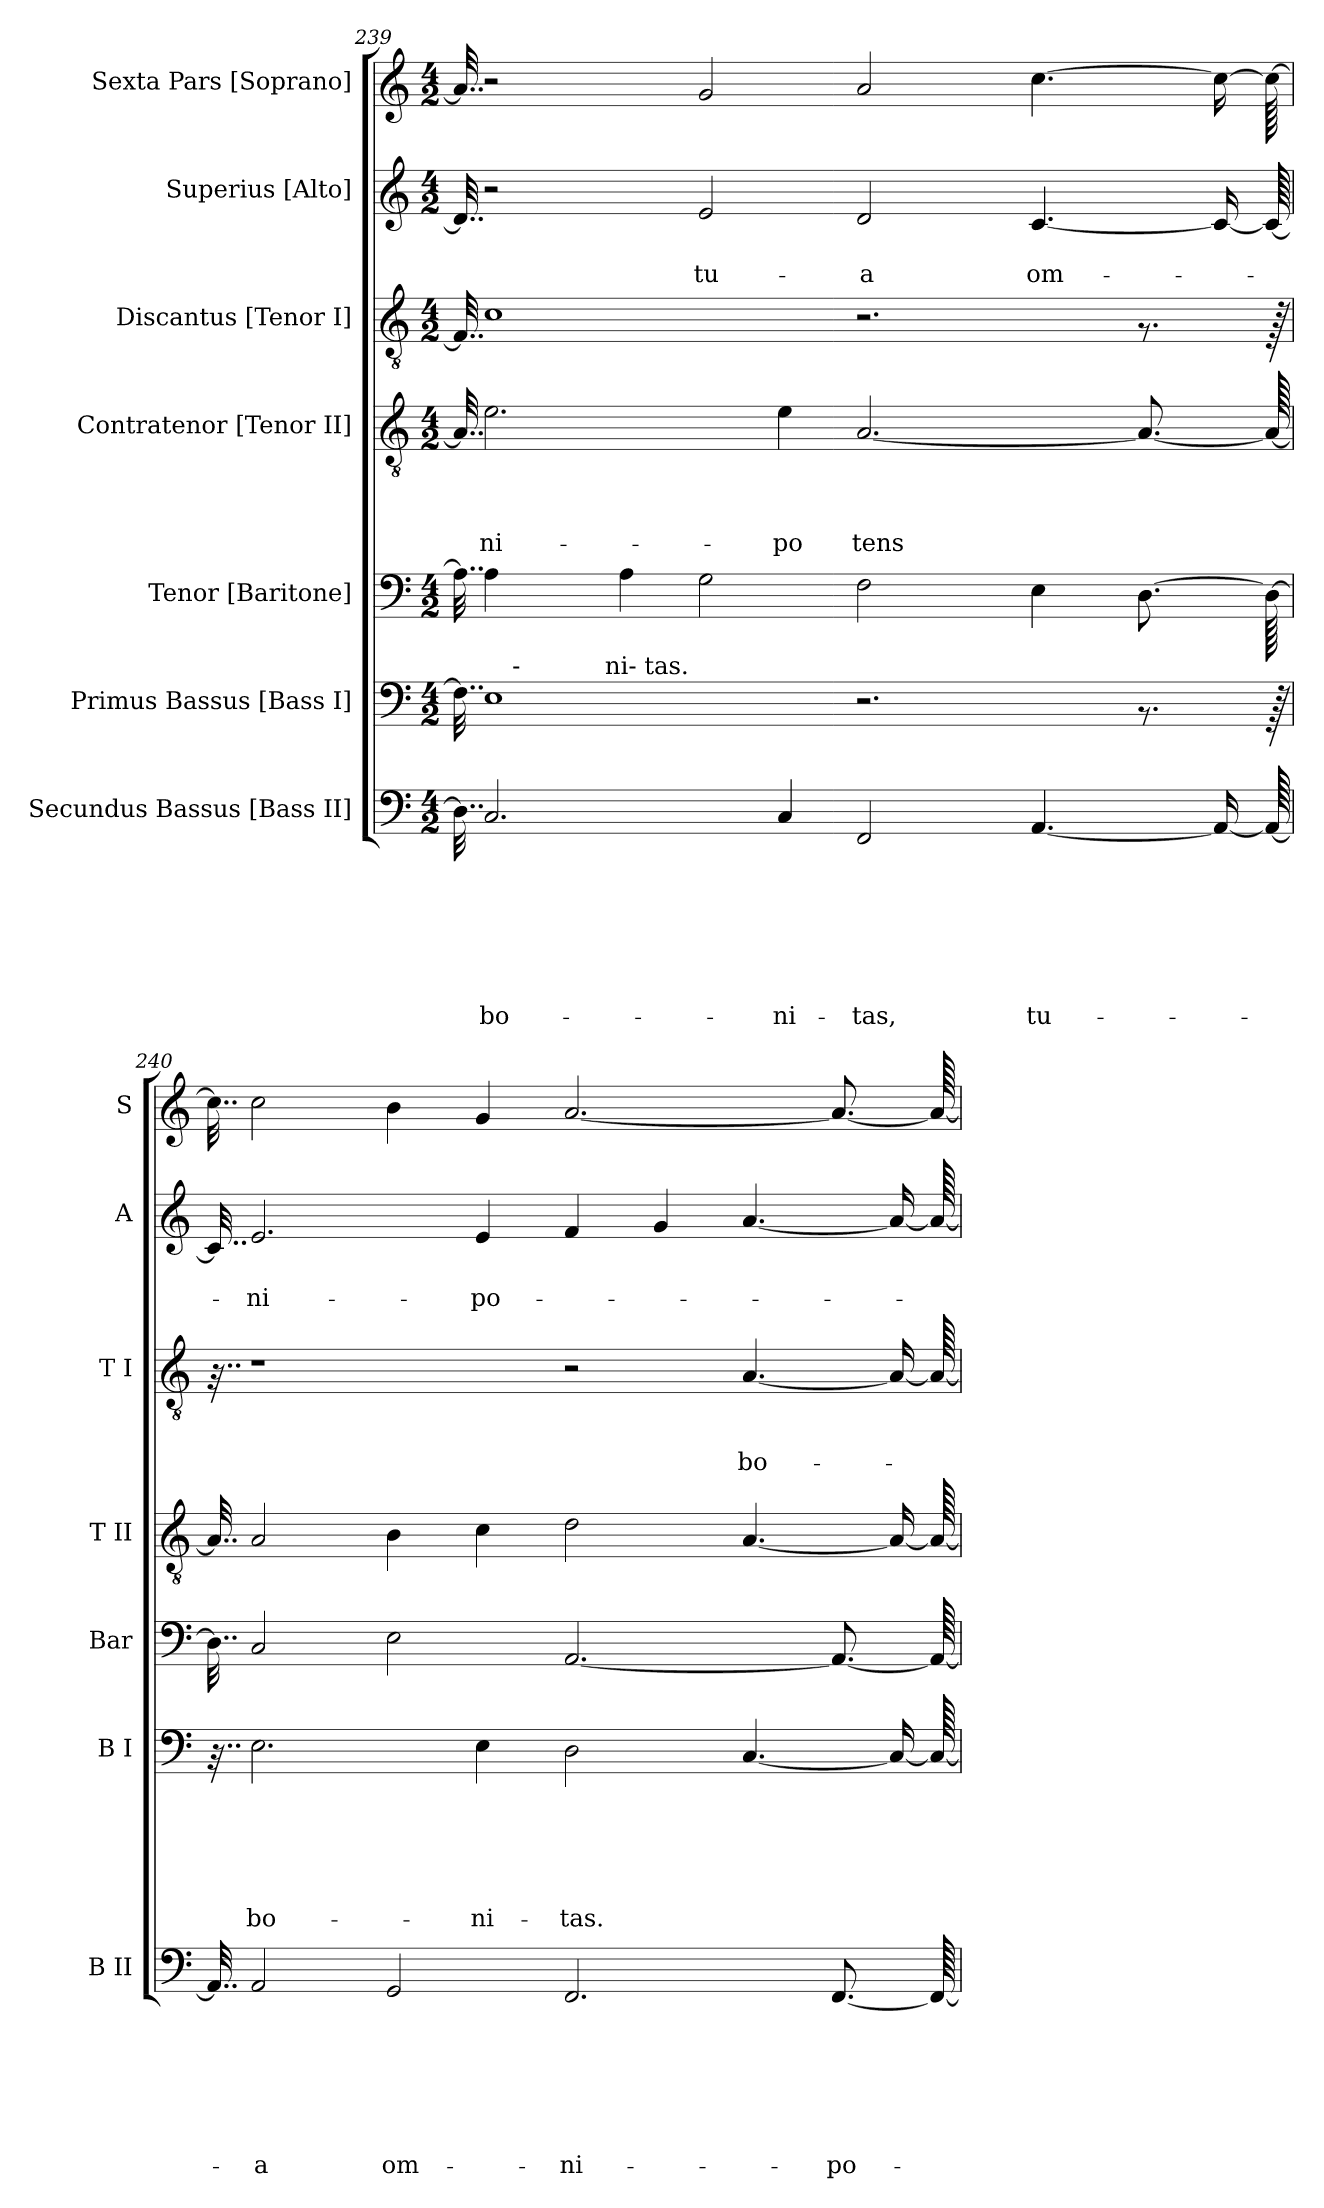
**kern	**text	**text	**text	**text	**text	**text	**text	**kern	**text	**text	**text	**text	**text	**text	**kern	**kern	**text	**text	**text	**text	**kern	**text	**text	**text	**kern	**text	**text	**kern	**text
*part7	*part7	*part7	*part7	*part7	*part7	*part7	*part7	*part6	*part6	*part6	*part6	*part6	*part6	*part6	*part5	*part4	*part4	*part4	*part4	*part4	*part3	*part3	*part3	*part3	*part2	*part2	*part2	*part1	*part1
*staff7	*staff7	*staff7	*staff7	*staff7	*staff7	*staff7	*staff7	*staff6	*staff6	*staff6	*staff6	*staff6	*staff6	*staff6	*staff5	*staff4	*staff4	*staff4	*staff4	*staff4	*staff3	*staff3	*staff3	*staff3	*staff2	*staff2	*staff2	*staff1	*staff1
*I"Secundus Bassus [Bass II]	*	*	*	*	*	*	*	*I"Primus Bassus [Bass I]	*	*	*	*	*	*	*I"Tenor [Baritone]	*I"Contratenor [Tenor II]	*	*	*	*	*I"Discantus [Tenor I]	*	*	*	*I"Superius [Alto]	*	*	*I"Sexta Pars [Soprano]	*
*I'B II	*	*	*	*	*	*	*	*I'B I	*	*	*	*	*	*	*I'Bar	*I'T II	*	*	*	*	*I'T I	*	*	*	*I'A	*	*	*I'S	*
!!LO:PB:g=z
*clefF4	*	*	*	*	*	*	*	*clefF4	*	*	*	*	*	*	*clefF4	*clefGv2	*	*	*	*	*clefGv2	*	*	*	*clefG2	*	*	*clefG2	*
*k[]	*	*	*	*	*	*	*	*k[]	*	*	*	*	*	*	*k[]	*k[]	*	*	*	*	*k[]	*	*	*	*k[]	*	*	*k[]	*
*C:	*	*	*	*	*	*	*	*C:	*	*	*	*	*	*	*C:	*C:	*	*	*	*	*C:	*	*	*	*C:	*	*	*C:	*
*M4/2	*	*	*	*	*	*	*	*M4/2	*	*	*	*	*	*	*M4/2	*M4/2	*	*	*	*	*M4/2	*	*	*	*M4/2	*	*	*M4/2	*
=239	=239	=239	=239	=239	=239	=239	=239	=239	=239	=239	=239	=239	=239	=239	=239	=239	=239	=239	=239	=239	=239	=239	=239	=239	=239	=239	=239	=239	=239
*	*	*	*	*	*	*	*	*^	*	*	*	*	*	*	*	*	*	*	*	*	*	*	*	*	*	*	*	*	*
*	*	*	*	*	*	*	*	*	*^	*	*	*	*	*	*	*	*	*	*	*	*	*	*	*	*	*	*	*	*	*
32..D\]	.	.	.	.	.	.	.	32..F\]	16ryy	4ryy	.	.	.	.	.	.	32..A\]	32..A/]	.	.	.	.	32..F/]	.	.	.	32..d/]	.	.	32..a/]	.
!	!	!	!	!	!	!	!LO:LY:b:rj	!	!	!	!	!	!	!	!	!	!	!	!	!	!	!LO:LY:b	!	!	!	!	!	!	!	!	!
2.C/	.	.	.	.	.	.	bo-	1E	.	.	.	.	.	.	.	.	4A\	2.e\	.	.	.	-ni-	1c	.	.	.	2r	.	.	2r	.
.	.	.	.	.	.	.	.	.	64.ryy	.	.	.	.	.	.	.	.	.	.	.	.	.	.	.	.	.	.	.	.	.	.
!	!	!	!	!	!	!	!	!	!LO:TX:a:t=-	!	!	!	!	!	!	!	!	!	!	!	!	!	!	!	!	!	!	!	!	!	!
.	.	.	.	.	.	.	.	.	1ryy	.	.	.	.	.	.	.	.	.	.	.	.	.	.	.	.	.	.	.	.	.	.
.	.	.	.	.	.	.	.	.	.	32ryy	.	.	.	.	.	.	.	.	.	.	.	.	.	.	.	.	.	.	.	.	.
.	.	.	.	.	.	.	.	.	.	128ryy	.	.	.	.	.	.	.	.	.	.	.	.	.	.	.	.	.	.	.	.	.
!	!	!	!	!	!	!	!	!	!	!LO:TX:a:t=ni- tas.	!	!	!	!	!	!	!	!	!	!	!	!	!	!	!	!	!	!	!	!	!
.	.	.	.	.	.	.	.	.	.	1ryy	.	.	.	.	.	.	.	.	.	.	.	.	.	.	.	.	.	.	.	.	.
.	.	.	.	.	.	.	.	.	.	.	.	.	.	.	.	.	4A\	.	.	.	.	.	.	.	.	.	.	.	.	.	.
!	!	!	!	!	!	!	!	!	!	!	!	!	!	!	!	!	!	!	!	!	!	!	!	!	!	!	!	!	!LO:LY:b	!	!
.	.	.	.	.	.	.	.	.	.	.	.	.	.	.	.	.	2G\	.	.	.	.	.	.	.	.	.	2e/	.	tu-	2g/	.
!	!	!	!	!	!	!	!LO:LY:b:rj	!	!	!	!	!	!	!	!	!	!	!	!	!	!	!LO:LY:b	!	!	!	!	!	!	!	!	!
4C/	.	.	.	.	.	.	-ni-	.	.	.	.	.	.	.	.	.	.	4e\	.	.	.	-po	.	.	.	.	.	.	.	.	.
!	!	!	!	!	!	!	!LO:LY:b:rj	!	!	!	!	!	!	!	!	!	!	!	!	!	!	!LO:LY:b	!	!	!	!	!	!	!LO:LY:b	!	!
2FF/	.	.	.	.	.	.	-tas,	2.r	.	.	.	.	.	.	.	.	2F\	[<2.A/	.	.	.	tens	2.r	.	.	.	2d/	.	-a	2a/	.
.	.	.	.	.	.	.	.	.	2ryy	.	.	.	.	.	.	.	.	.	.	.	.	.	.	.	.	.	.	.	.	.	.
.	.	.	.	.	.	.	.	.	.	2ryy	.	.	.	.	.	.	.	.	.	.	.	.	.	.	.	.	.	.	.	.	.
!	!	!	!	!	!	!	!LO:LY:b:rj	!	!	!	!	!	!	!	!	!	!	!	!	!	!	!	!	!	!	!	!	!	!LO:LY:b	!	!
[<4.AA/	.	.	.	.	.	.	tu-	.	.	.	.	.	.	.	.	.	4E\	.	.	.	.	.	.	.	.	.	[<4.c/	.	om-	[>4.cc\	.
.	.	.	.	.	.	.	.	.	4ryy	.	.	.	.	.	.	.	.	.	.	.	.	.	.	.	.	.	.	.	.	.	.
.	.	.	.	.	.	.	.	.	.	8ryy	.	.	.	.	.	.	.	.	.	.	.	.	.	.	.	.	.	.	.	.	.
.	.	.	.	.	.	.	.	8.rAA	.	.	.	.	.	.	.	.	[>8.D\	8.A/_	.	.	.	.	8.rF	.	.	.	.	.	.	.	.
.	.	.	.	.	.	.	.	.	8ryy	.	.	.	.	.	.	.	.	.	.	.	.	.	.	.	.	.	.	.	.	.	.
.	.	.	.	.	.	.	.	.	.	16ryy	.	.	.	.	.	.	.	.	.	.	.	.	.	.	.	.	.	.	.	.	.
16AA/_	.	.	.	.	.	.	.	.	.	.	.	.	.	.	.	.	.	.	.	.	.	.	.	.	.	.	16c/_	.	.	16cc\_	.
.	.	.	.	.	.	.	.	.	32ryy	.	.	.	.	.	.	.	.	.	.	.	.	.	.	.	.	.	.	.	.	.	.
.	.	.	.	.	.	.	.	.	.	64.ryy	.	.	.	.	.	.	.	.	.	.	.	.	.	.	.	.	.	.	.	.	.
128AA/_	.	.	.	.	.	.	.	128rAA	128ryy	.	.	.	.	.	.	.	128D\_	128A/_	.	.	.	.	128rF	.	.	.	128c/_	.	.	128cc\_	.
*	*	*	*	*	*	*	*	*v	*v	*v	*	*	*	*	*	*	*	*	*	*	*	*	*	*	*	*	*	*	*	*	*
=240	=240	=240	=240	=240	=240	=240	=240	=240	=240	=240	=240	=240	=240	=240	=240	=240	=240	=240	=240	=240	=240	=240	=240	=240	=240	=240	=240	=240	=240
32..AA/]	.	.	.	.	.	.	.	32..rAA	.	.	.	.	.	.	32..D\]	32..A/]	.	.	.	.	32..rF	.	.	.	32..c/]	.	.	32..cc\]	.
!	!	!	!	!	!	!	!LO:LY:b:rj	!	!	!	!	!	!	!LO:LY:b	!	!	!	!	!	!	!	!	!	!	!	!	!LO:LY:b	!	!
2AA/	.	.	.	.	.	.	-a	2.E\	.	.	.	.	.	bo-	2C/	2A/	.	.	.	.	1r	.	.	.	2.e/	.	-ni-	2cc\	.
!	!	!	!	!	!	!	!LO:LY:b:rj	!	!	!	!	!	!	!	!	!	!	!	!	!	!	!	!	!	!	!	!	!	!
2GG/	.	.	.	.	.	.	om-	.	.	.	.	.	.	.	2E\	4B\	.	.	.	.	.	.	.	.	.	.	.	4b\	.
!	!	!	!	!	!	!	!	!	!	!	!	!	!	!LO:LY:b	!	!	!	!	!	!	!	!	!	!	!	!	!LO:LY:b	!	!
.	.	.	.	.	.	.	.	4E\	.	.	.	.	.	-ni-	.	4c\	.	.	.	.	.	.	.	.	4e/	.	-po-	4g/	.
!	!	!	!	!	!	!	!LO:LY:b:rj	!	!	!	!	!	!	!LO:LY:b	!	!	!	!	!	!	!	!	!	!	!	!	!	!	!
2.FF/	.	.	.	.	.	.	-ni-	2D\	.	.	.	.	.	-tas.	[<2.AA/	2d\	.	.	.	.	2r	.	.	.	4f/	.	.	[<2.a/	.
.	.	.	.	.	.	.	.	.	.	.	.	.	.	.	.	.	.	.	.	.	.	.	.	.	4g/	.	.	.	.
!	!	!	!	!	!	!	!	!	!	!	!	!	!	!	!	!	!	!	!	!	!	!	!	!LO:LY:b	!	!	!	!	!
.	.	.	.	.	.	.	.	[<4.C/	.	.	.	.	.	.	.	[<4.A/	.	.	.	.	[<4.A/	.	.	bo-	[<4.a/	.	.	.	.
!	!	!	!	!	!	!	!LO:LY:b:rj	!	!	!	!	!	!	!	!	!	!	!	!	!	!	!	!	!	!	!	!	!	!
[<8.FF/	.	.	.	.	.	.	-po-	.	.	.	.	.	.	.	8.AA/_	.	.	.	.	.	.	.	.	.	.	.	.	8.a/_	.
.	.	.	.	.	.	.	.	16C/_	.	.	.	.	.	.	.	16A/_	.	.	.	.	16A/_	.	.	.	16a/_	.	.	.	.
128FF/_	.	.	.	.	.	.	.	128C/_	.	.	.	.	.	.	128AA/_	128A/_	.	.	.	.	128A/_	.	.	.	128a/_	.	.	128a/_	.
=	=	=	=	=	=	=	=	=	=	=	=	=	=	=	=	=	=	=	=	=	=	=	=	=	=	=	=	=	=
*-	*-	*-	*-	*-	*-	*-	*-	*-	*-	*-	*-	*-	*-	*-	*-	*-	*-	*-	*-	*-	*-	*-	*-	*-	*-	*-	*-	*-	*-
